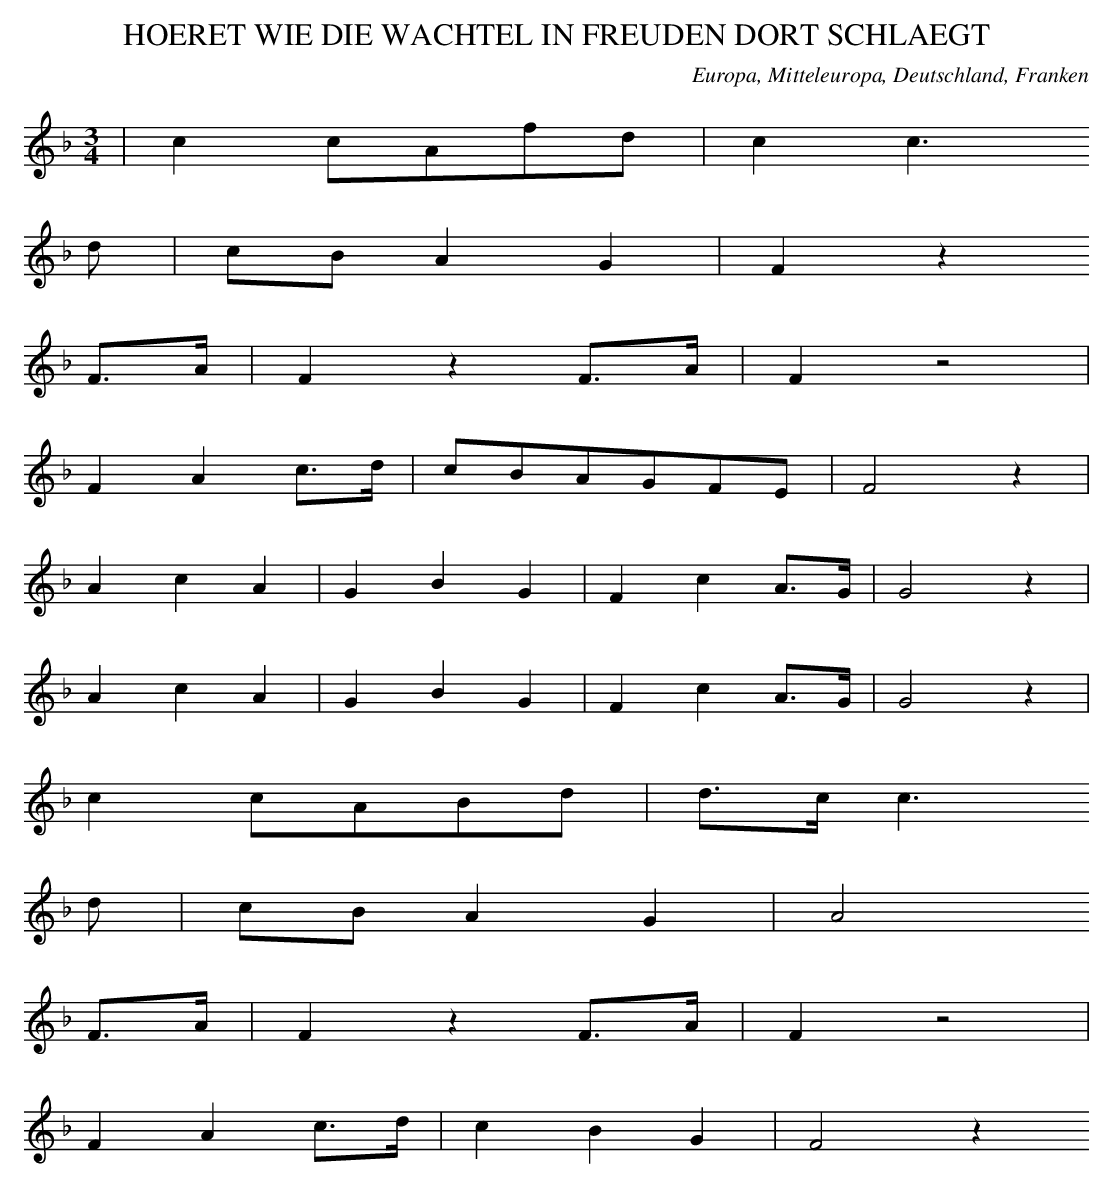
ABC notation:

X:1
T: HOERET WIE DIE WACHTEL IN FREUDEN DORT SCHLAEGT
O: Europa, Mitteleuropa, Deutschland, Franken
M: 3/4
L: 1/16
K: F
 | c4c2A2f2d2 | c4c6
d2 | c2B2A4G4 | F4z4
F3A | F4z4F3A | F4z8 |
F4A4c3d | c2B2A2G2F2E2 | F8z4 |
A4c4A4 | G4B4G4 | F4c4A3G | G8z4 |
A4c4A4 | G4B4G4 | F4c4A3G | G8z4 |
c4c2A2B2d2 | d3cc6
d2 | c2B2A4G4 | A8
F3A | F4z4F3A | F4z8 |
F4A4c3d | c4B4G4 | F8z4
